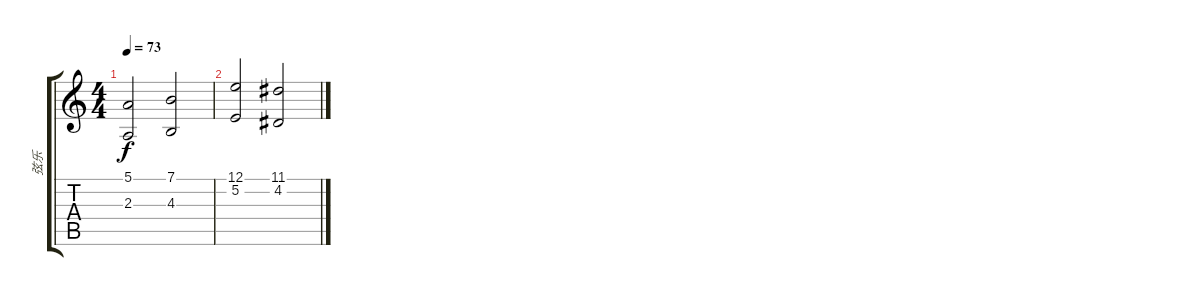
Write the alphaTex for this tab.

\track ("弦乐" "弦乐") {instrument synthstrings1}
\staff {score tabs}
\tuning (E4 B3 G3 D3 A2 E2) {hide}
\ts (4 4)
\tempo 73
\clef g2
\ks c
(5.1 2.3).2{dy f} (7.1 4.3).2 |
(12.1 5.2).2 (11.1 4.2).2
